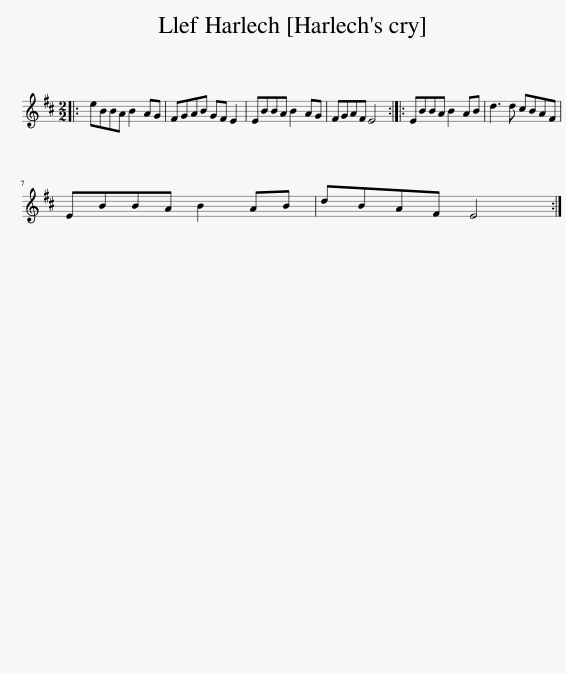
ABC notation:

X:1
L:1/8
M:2/2
I:linebreak $
K:D
V:1 treble
V:1
|: eBBA B2 AG | FGAB GF E2 | EBBA B2 AG | FGAF E4 :: EBBA B2 AB | %5
 d3 d cBAF |$ EBBA B2 AB | dBAF E4 :| %8
